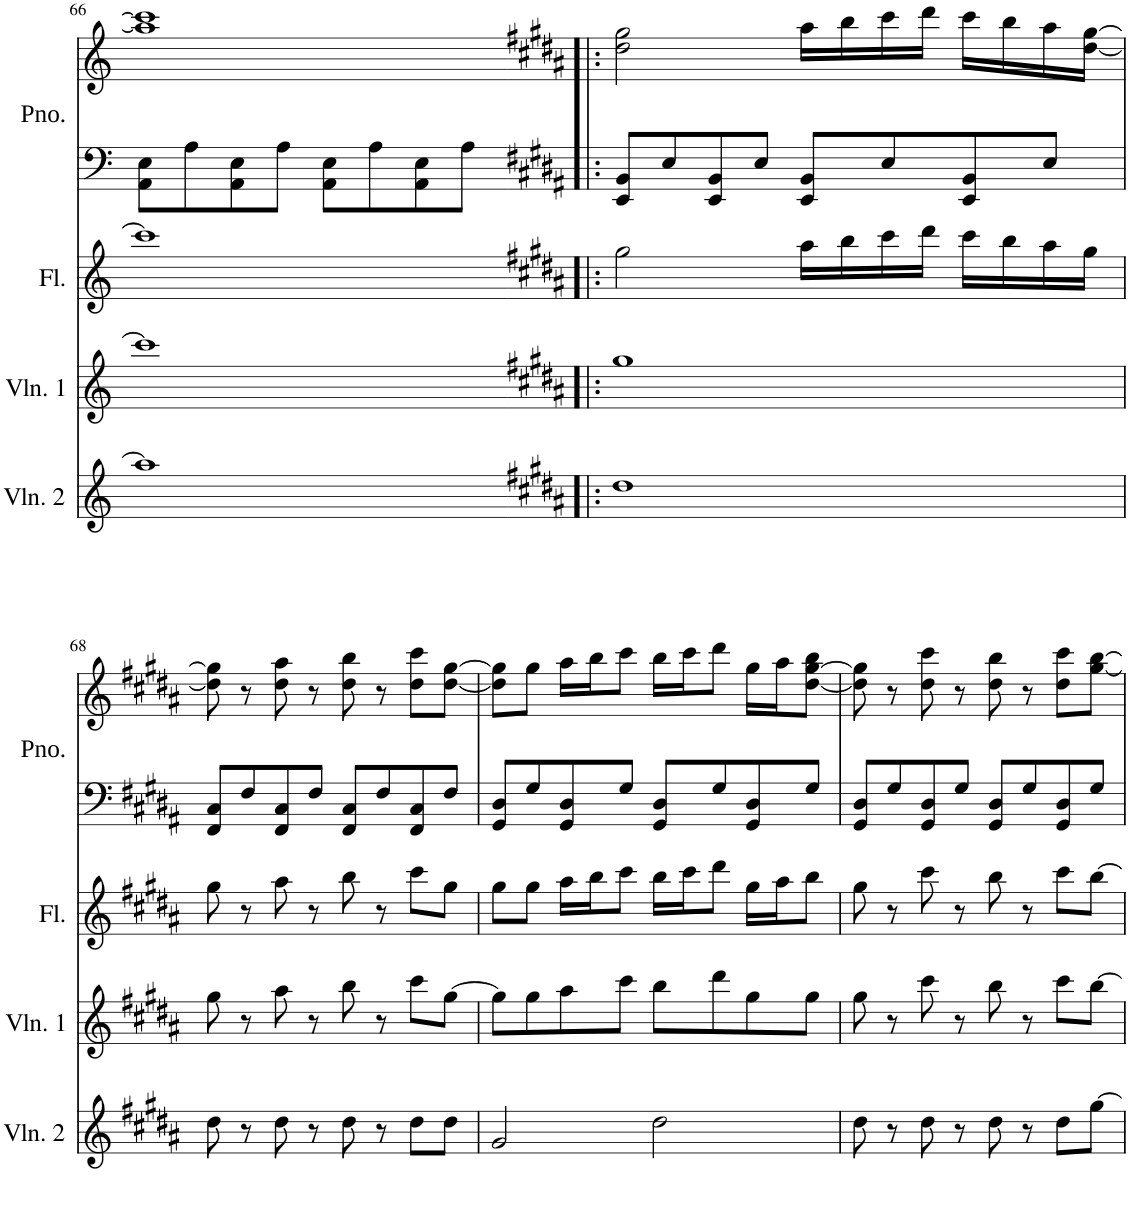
**kern	**kern	**kern	**kern	**kern
*part4	*part3	*part2	*part1	*part1
*staff5	*staff4	*staff3	*staff2	*staff1
*I"Violin 2	*I"Violin 1	*I"Flute	*I"Piano	*
*I'Vln. 2	*I'Vln. 1	*I'Fl.	*I'Pno.	*
!!LO:PB:g=z
*clefG2	*clefG2	*clefG2	*clefF4	*clefG2
*k[]	*k[]	*k[]	*k[]	*k[]
*M4/4	*M4/4	*M4/4	*M4/4	*M4/4
*met(c)	*met(c)	*met(c)	*met(c)	*met(c)
=66	=66	=66	=66	=66
1aa]	1ccc#]	1ccc#]	8AA\ 8E\L	1aa] 1ccc#]
.	.	.	8A\	.
.	.	.	8AA\ 8E\	.
.	.	.	8A\J	.
.	.	.	8AA\ 8E\L	.
.	.	.	8A\	.
.	.	.	8AA\ 8E\	.
.	.	.	8A\J	.
=67!|:	=67!|:	=67!|:	=67!|:	=67!|:
*k[f#c#g#d#a#]	*k[f#c#g#d#a#]	*k[f#c#g#d#a#]	*k[f#c#g#d#a#]	*k[f#c#g#d#a#]
1dd#	1gg#	2gg#\	8EE/ 8BB/L	2dd#\ 2gg#\
.	.	.	8E/	.
.	.	.	8EE/ 8BB/	.
.	.	.	8E/J	.
.	.	16aa#\LL	8EE/ 8BB/L	16aa#\LL
.	.	16bb\	.	16bb\
.	.	16ccc#\	8E/	16ccc#\
.	.	16ddd#\JJ	.	16ddd#\JJ
.	.	16ccc#\LL	8EE/ 8BB/	16ccc#\LL
.	.	16bb\	.	16bb\
.	.	16aa#\	8E/J	16aa#\
.	.	16gg#\JJ	.	[16dd#\ [16gg#\JJ
!!LO:LB:g=z
=68	=68	=68	=68	=68
8dd#\	8gg#\	8gg#\	8FF#/ 8C#/L	8dd#\] 8gg#\]
8r	8r	8r	8F#/	8r
8dd#\	8aa#\	8aa#\	8FF#/ 8C#/	8dd#\ 8aa#\
8r	8r	8r	8F#/J	8r
8dd#\	8bb\	8bb\	8FF#/ 8C#/L	8dd#\ 8bb\
8r	8r	8r	8F#/	8r
8dd#\L	8ccc#\L	8ccc#\L	8FF#/ 8C#/	8dd#\ 8ccc#\L
8dd#\J	[8gg#\J	8gg#\J	8F#/J	[8dd#\ [8gg#\J
=69	=69	=69	=69	=69
2g#/	8gg#\L]	8gg#\L	8GG#/ 8D#/L	8dd#\] 8gg#\]L
.	8gg#\	8gg#\J	8G#/	8gg#\J
.	8aa#\	16aa#\LL	8GG#/ 8D#/	16aa#\LL
.	.	16bb\J	.	16bb\J
.	8ccc#\J	8ccc#\J	8G#/J	8ccc#\J
2dd#\	8bb\L	16bb\LL	8GG#/ 8D#/L	16bb\LL
.	.	16ccc#\J	.	16ccc#\J
.	8ddd#\	8ddd#\J	8G#/	8ddd#\J
.	8gg#\	16gg#\LL	8GG#/ 8D#/	16gg#\LL
.	.	16aa#\J	.	16aa#\J
.	8gg#\J	8bb\J	8G#/J	[8dd#\ [8gg#\ 8bb\J
=70	=70	=70	=70	=70
8dd#\	8gg#\	8gg#\	8GG#/ 8D#/L	8dd#\] 8gg#\]
8r	8r	8r	8G#/	8r
8dd#\	8ccc#\	8ccc#\	8GG#/ 8D#/	8dd#\ 8ccc#\
8r	8r	8r	8G#/J	8r
8dd#\	8bb\	8bb\	8GG#/ 8D#/L	8dd#\ 8bb\
8r	8r	8r	8G#/	8r
8dd#\L	8ccc#\L	8ccc#\L	8GG#/ 8D#/	8dd#\ 8ccc#\L
[8gg#\J	[8bb\J	[8bb\J	8G#/J	[8gg#\ [8bb\J
=	=	=	=	=
*-	*-	*-	*-	*-
